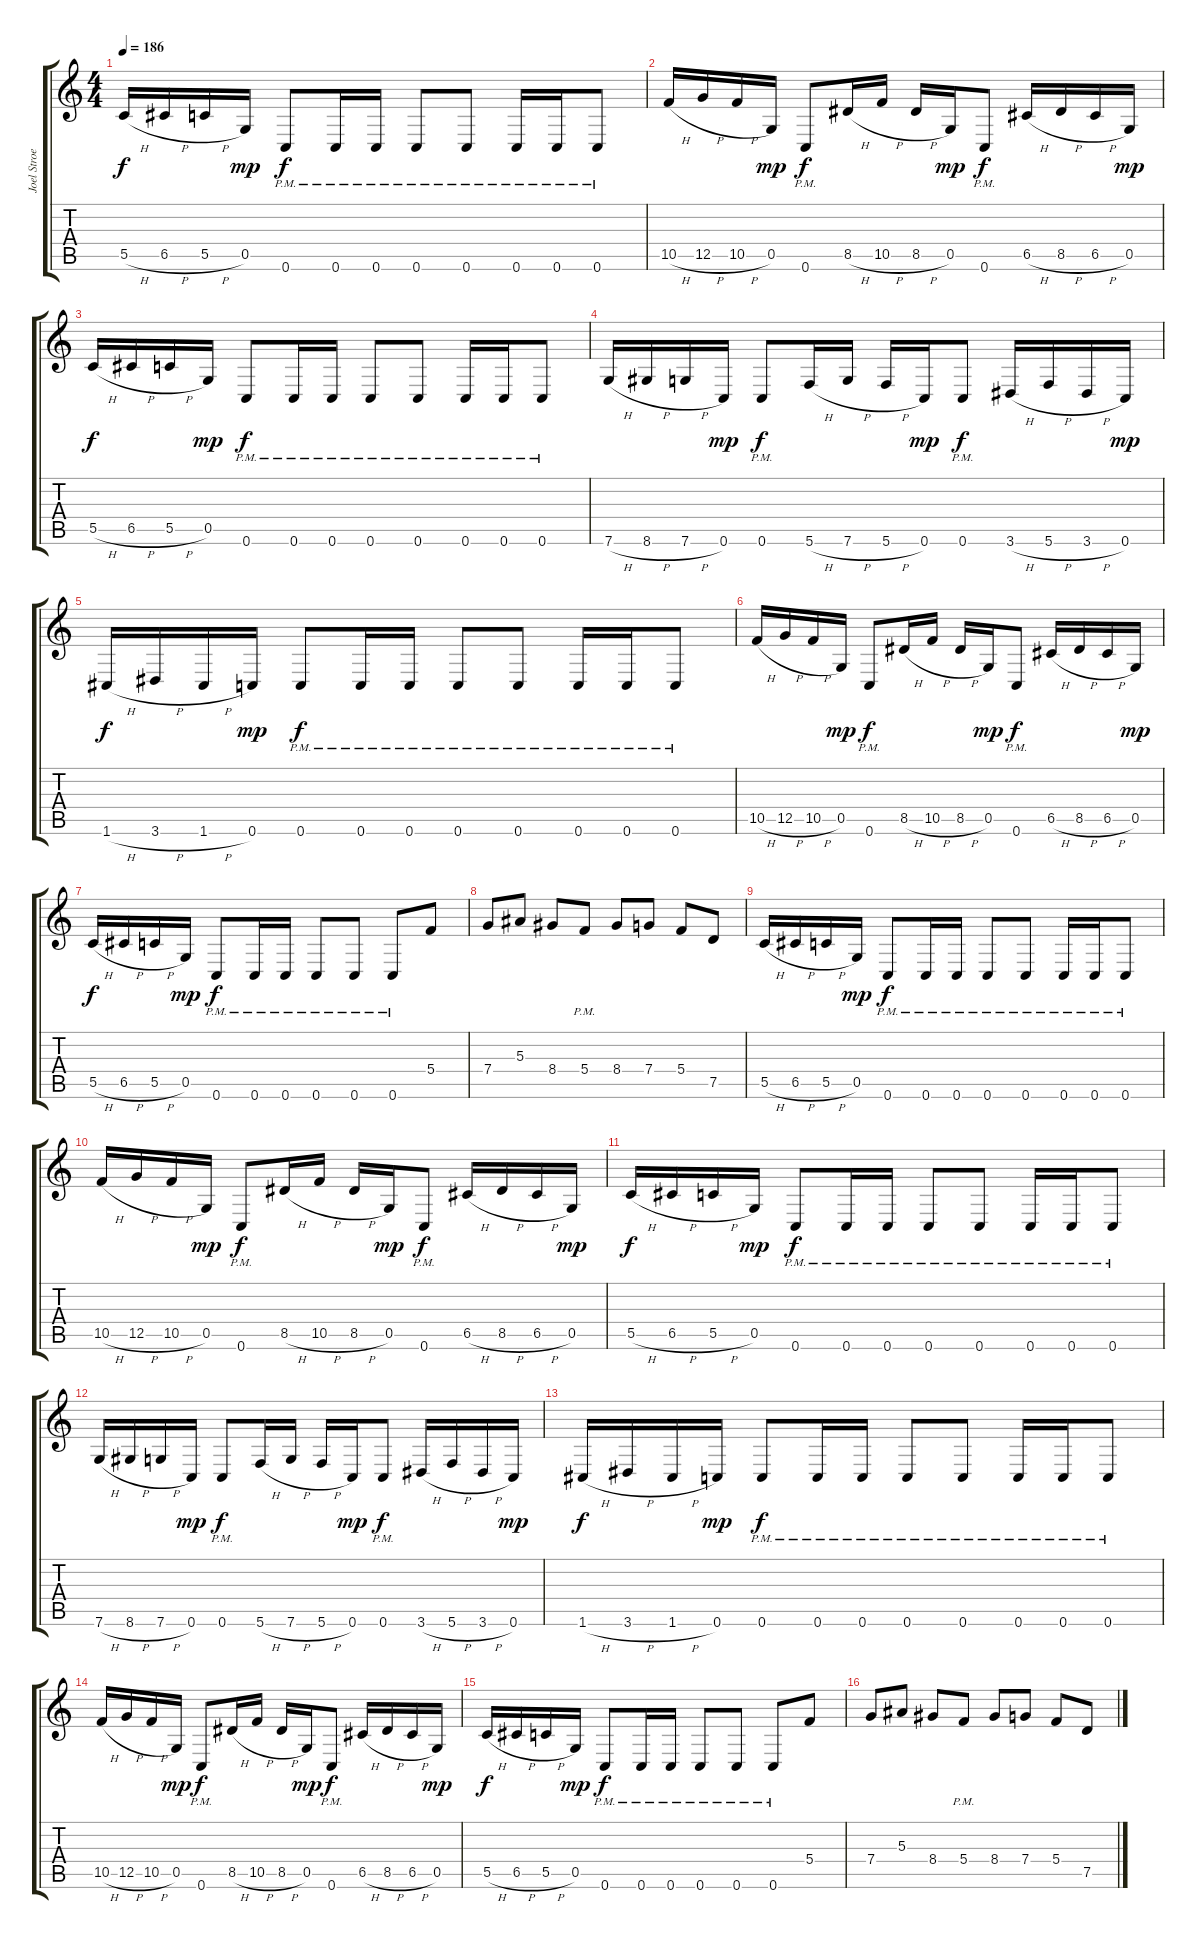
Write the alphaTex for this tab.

\track ("Joel Stroetzel" "Joel Stroe") {instrument distortionguitar}
\staff {score tabs}
\tuning (D4 A3 F3 C3 G2 C2) {hide}
\ts (4 4)
\tempo 186
\clef g2
\ks c
5.5{h}.16{dy f instrument distortionguitar} 6.5{h}.16 5.5{h}.16 0.5.16{dy mp} 0.6{pm}.8{dy f} 0.6{pm}.16 0.6{pm}.16 0.6{pm}.8 0.6{pm}.8 0.6{pm}.16 0.6{pm}.16 0.6{pm}.8 |
10.5{h}.16 12.5{h}.16 10.5{h}.16 0.5.16{dy mp} 0.6{pm}.8{dy f} 8.5{h}.16 10.5{h}.16 8.5{h}.16 0.5.16{dy mp} 0.6{pm}.8{dy f} 6.5{h}.16 8.5{h}.16 6.5{h}.16 0.5.16{dy mp} |
5.5{h}.16{dy f} 6.5{h}.16 5.5{h}.16 0.5.16{dy mp} 0.6{pm}.8{dy f} 0.6{pm}.16 0.6{pm}.16 0.6{pm}.8 0.6{pm}.8 0.6{pm}.16 0.6{pm}.16 0.6{pm}.8 |
7.6{h}.16 8.6{h}.16 7.6{h}.16 0.6.16{dy mp} 0.6{pm}.8{dy f} 5.6{h}.16 7.6{h}.16 5.6{h}.16 0.6.16{dy mp} 0.6{pm}.8{dy f} 3.6{h}.16 5.6{h}.16 3.6{h}.16 0.6.16{dy mp} |
1.6{h}.16{dy f} 3.6{h}.16 1.6{h}.16 0.6.16{dy mp} 0.6{pm}.8{dy f} 0.6{pm}.16 0.6{pm}.16 0.6{pm}.8 0.6{pm}.8 0.6{pm}.16 0.6{pm}.16 0.6{pm}.8 |
10.5{h}.16 12.5{h}.16 10.5{h}.16 0.5.16{dy mp} 0.6{pm}.8{dy f} 8.5{h}.16 10.5{h}.16 8.5{h}.16 0.5.16{dy mp} 0.6{pm}.8{dy f} 6.5{h}.16 8.5{h}.16 6.5{h}.16 0.5.16{dy mp} |
5.5{h}.16{dy f} 6.5{h}.16 5.5{h}.16 0.5.16{dy mp} 0.6{pm}.8{dy f} 0.6{pm}.16 0.6{pm}.16 0.6{pm}.8 0.6{pm}.8 0.6{pm}.8 5.4.8 |
7.4.8 5.3.8 8.4.8 5.4{pm}.8 8.4.8 7.4.8 5.4.8 7.5.8 |
5.5{h}.16 6.5{h}.16 5.5{h}.16 0.5.16{dy mp} 0.6{pm}.8{dy f} 0.6{pm}.16 0.6{pm}.16 0.6{pm}.8 0.6{pm}.8 0.6{pm}.16 0.6{pm}.16 0.6{pm}.8 |
10.5{h}.16 12.5{h}.16 10.5{h}.16 0.5.16{dy mp} 0.6{pm}.8{dy f} 8.5{h}.16 10.5{h}.16 8.5{h}.16 0.5.16{dy mp} 0.6{pm}.8{dy f} 6.5{h}.16 8.5{h}.16 6.5{h}.16 0.5.16{dy mp} |
5.5{h}.16{dy f} 6.5{h}.16 5.5{h}.16 0.5.16{dy mp} 0.6{pm}.8{dy f} 0.6{pm}.16 0.6{pm}.16 0.6{pm}.8 0.6{pm}.8 0.6{pm}.16 0.6{pm}.16 0.6{pm}.8 |
7.6{h}.16 8.6{h}.16 7.6{h}.16 0.6.16{dy mp} 0.6{pm}.8{dy f} 5.6{h}.16 7.6{h}.16 5.6{h}.16 0.6.16{dy mp} 0.6{pm}.8{dy f} 3.6{h}.16 5.6{h}.16 3.6{h}.16 0.6.16{dy mp} |
1.6{h}.16{dy f} 3.6{h}.16 1.6{h}.16 0.6.16{dy mp} 0.6{pm}.8{dy f} 0.6{pm}.16 0.6{pm}.16 0.6{pm}.8 0.6{pm}.8 0.6{pm}.16 0.6{pm}.16 0.6{pm}.8 |
10.5{h}.16 12.5{h}.16 10.5{h}.16 0.5.16{dy mp} 0.6{pm}.8{dy f} 8.5{h}.16 10.5{h}.16 8.5{h}.16 0.5.16{dy mp} 0.6{pm}.8{dy f} 6.5{h}.16 8.5{h}.16 6.5{h}.16 0.5.16{dy mp} |
5.5{h}.16{dy f} 6.5{h}.16 5.5{h}.16 0.5.16{dy mp} 0.6{pm}.8{dy f} 0.6{pm}.16 0.6{pm}.16 0.6{pm}.8 0.6{pm}.8 0.6{pm}.8 5.4.8 |
7.4.8 5.3.8 8.4.8 5.4{pm}.8 8.4.8 7.4.8 5.4.8 7.5.8
